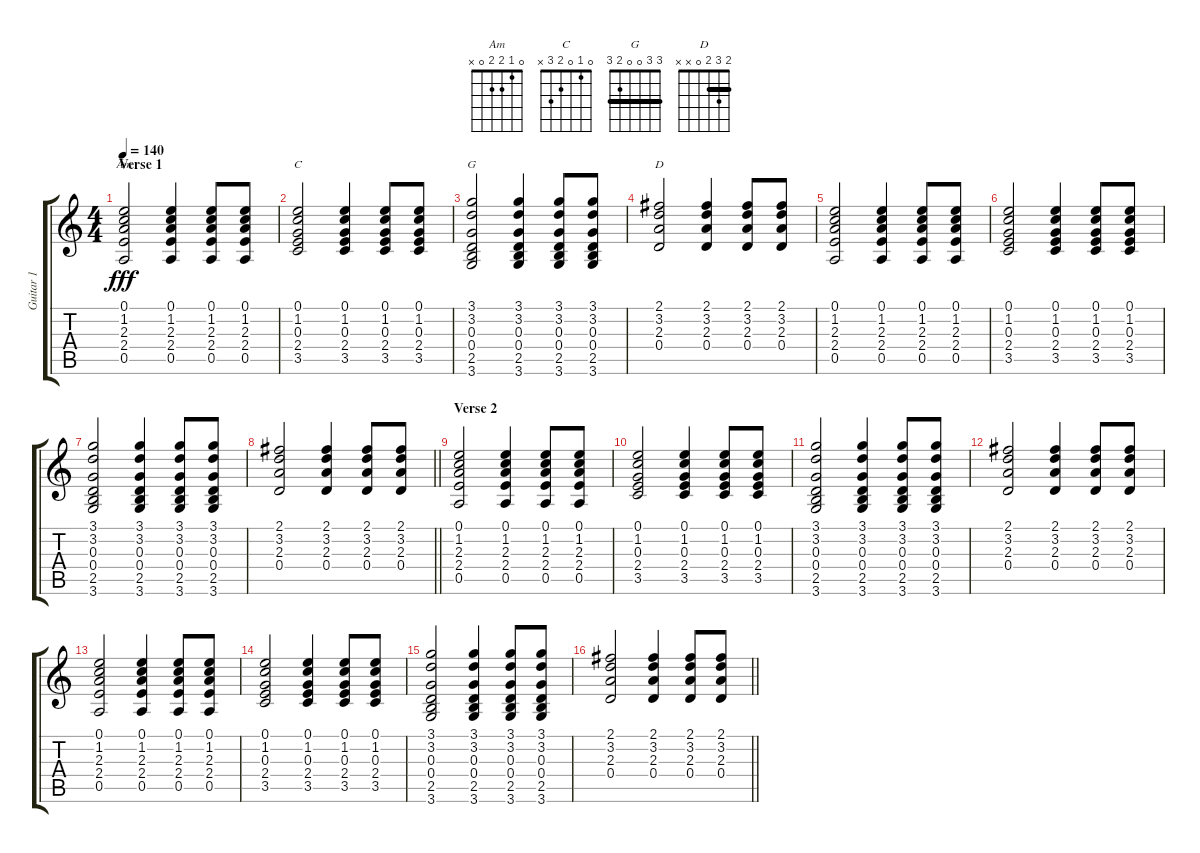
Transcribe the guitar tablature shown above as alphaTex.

\track ("Guitar 1" "Guitar 1") {instrument acousticguitarsteel}
\staff {score tabs}
\tuning (E4 B3 G3 D3 A2 E2) {hide}
\chord ("Am" 0 1 2 2 0 x)
\chord ("C" 0 1 0 2 3 x)
\chord ("G" 3 3 0 0 2 3) {barre 3}
\chord ("D" 2 3 2 0 x x) {barre 2}
\ts (4 4)
\section ("" "Verse 1")
\tempo 140
\clef g2
\ks c
(0.1 1.2 2.3 2.4 0.5).2{ch "Am" dy fff volume 11} (0.1 1.2 2.3 2.4 0.5).4 (0.1 1.2 2.3 2.4 0.5).8 (0.1 1.2 2.3 2.4 0.5).8 |
(0.1 1.2 0.3 2.4 3.5).2{ch "C"} (0.1 1.2 0.3 2.4 3.5).4 (0.1 1.2 0.3 2.4 3.5).8 (0.1 1.2 0.3 2.4 3.5).8 |
(3.1 3.2 0.3 0.4 2.5 3.6).2{ch "G"} (3.1 3.2 0.3 0.4 2.5 3.6).4 (3.1 3.2 0.3 0.4 2.5 3.6).8 (3.1 3.2 0.3 0.4 2.5 3.6).8 |
(2.1 3.2 2.3 0.4).2{ch "D"} (2.1 3.2 2.3 0.4).4 (2.1 3.2 2.3 0.4).8 (2.1 3.2 2.3 0.4).8 |
(0.1 1.2 2.3 2.4 0.5).2 (0.1 1.2 2.3 2.4 0.5).4 (0.1 1.2 2.3 2.4 0.5).8 (0.1 1.2 2.3 2.4 0.5).8 |
(0.1 1.2 0.3 2.4 3.5).2 (0.1 1.2 0.3 2.4 3.5).4 (0.1 1.2 0.3 2.4 3.5).8 (0.1 1.2 0.3 2.4 3.5).8 |
(3.1 3.2 0.3 0.4 2.5 3.6).2 (3.1 3.2 0.3 0.4 2.5 3.6).4 (3.1 3.2 0.3 0.4 2.5 3.6).8 (3.1 3.2 0.3 0.4 2.5 3.6).8 |
\barLineRight lightlight
(2.1 3.2 2.3 0.4).2 (2.1 3.2 2.3 0.4).4 (2.1 3.2 2.3 0.4).8 (2.1 3.2 2.3 0.4).8 |
\section ("" "Verse 2")
(0.1 1.2 2.3 2.4 0.5).2 (0.1 1.2 2.3 2.4 0.5).4 (0.1 1.2 2.3 2.4 0.5).8 (0.1 1.2 2.3 2.4 0.5).8 |
(0.1 1.2 0.3 2.4 3.5).2 (0.1 1.2 0.3 2.4 3.5).4 (0.1 1.2 0.3 2.4 3.5).8 (0.1 1.2 0.3 2.4 3.5).8 |
(3.1 3.2 0.3 0.4 2.5 3.6).2 (3.1 3.2 0.3 0.4 2.5 3.6).4 (3.1 3.2 0.3 0.4 2.5 3.6).8 (3.1 3.2 0.3 0.4 2.5 3.6).8 |
(2.1 3.2 2.3 0.4).2 (2.1 3.2 2.3 0.4).4 (2.1 3.2 2.3 0.4).8 (2.1 3.2 2.3 0.4).8 |
(0.1 1.2 2.3 2.4 0.5).2 (0.1 1.2 2.3 2.4 0.5).4 (0.1 1.2 2.3 2.4 0.5).8 (0.1 1.2 2.3 2.4 0.5).8 |
(0.1 1.2 0.3 2.4 3.5).2 (0.1 1.2 0.3 2.4 3.5).4 (0.1 1.2 0.3 2.4 3.5).8 (0.1 1.2 0.3 2.4 3.5).8 |
(3.1 3.2 0.3 0.4 2.5 3.6).2 (3.1 3.2 0.3 0.4 2.5 3.6).4 (3.1 3.2 0.3 0.4 2.5 3.6).8 (3.1 3.2 0.3 0.4 2.5 3.6).8 |
\barLineRight lightlight
(2.1 3.2 2.3 0.4).2 (2.1 3.2 2.3 0.4).4 (2.1 3.2 2.3 0.4).8 (2.1 3.2 2.3 0.4).8
